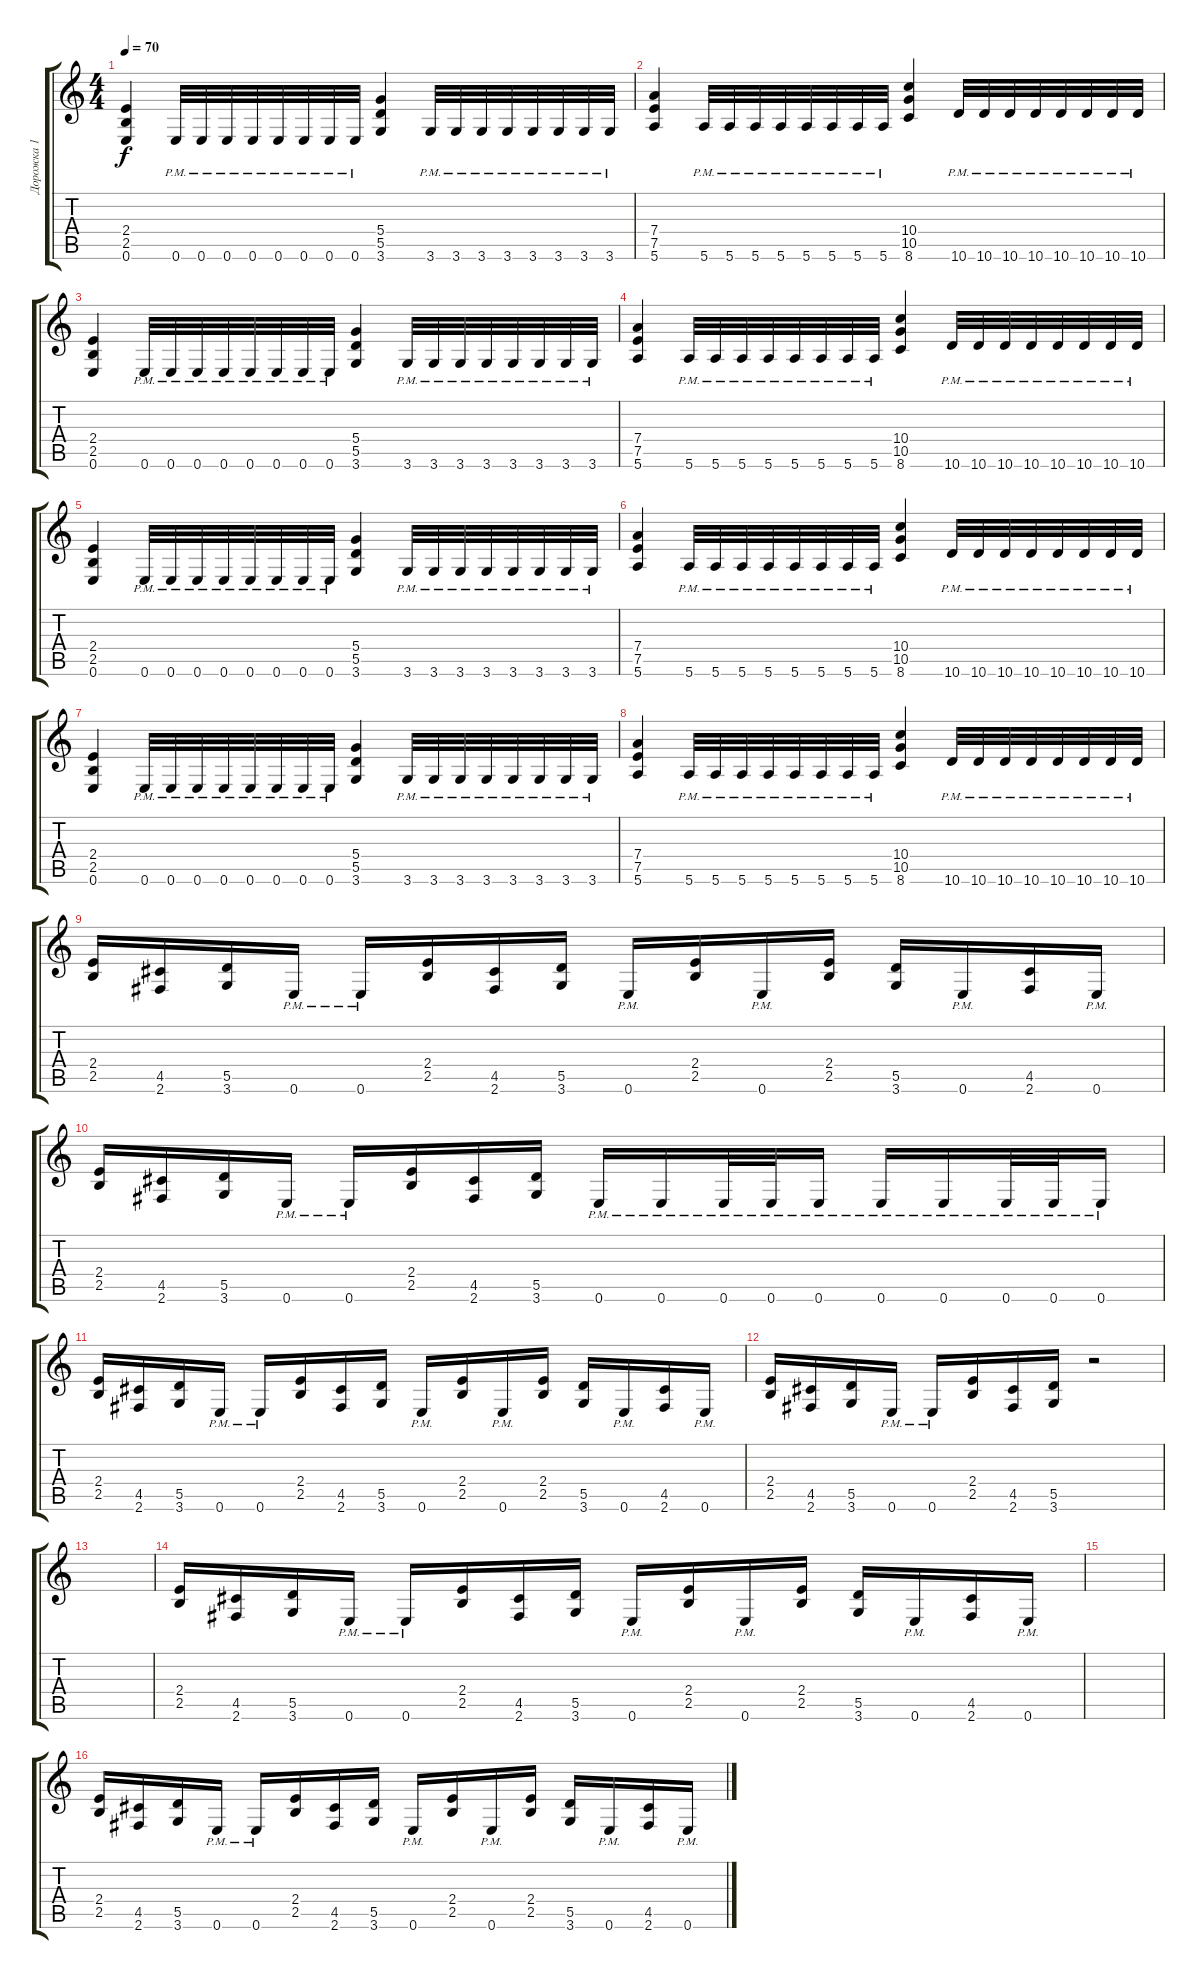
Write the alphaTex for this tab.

\track ("Дорожка 1" "Дорожка 1") {instrument overdrivenguitar}
\staff {score tabs}
\tuning (E4 B3 G3 D3 A2 E2) {hide}
\ts (4 4)
\tempo 70
\clef g2
\ks c
(2.4 2.5 0.6).4{dy f} 0.6{pm}.32 0.6{pm}.32 0.6{pm}.32 0.6{pm}.32 0.6{pm}.32 0.6{pm}.32 0.6{pm}.32 0.6{pm}.32 (5.4 5.5 3.6).4 3.6{pm}.32 3.6{pm}.32 3.6{pm}.32 3.6{pm}.32 3.6{pm}.32 3.6{pm}.32 3.6{pm}.32 3.6{pm}.32 |
(7.4 7.5 5.6).4 5.6{pm}.32 5.6{pm}.32 5.6{pm}.32 5.6{pm}.32 5.6{pm}.32 5.6{pm}.32 5.6{pm}.32 5.6{pm}.32 (10.4 10.5 8.6).4 10.6{pm}.32 10.6{pm}.32 10.6{pm}.32 10.6{pm}.32 10.6{pm}.32 10.6{pm}.32 10.6{pm}.32 10.6{pm}.32 |
(2.4 2.5 0.6).4 0.6{pm}.32 0.6{pm}.32 0.6{pm}.32 0.6{pm}.32 0.6{pm}.32 0.6{pm}.32 0.6{pm}.32 0.6{pm}.32 (5.4 5.5 3.6).4 3.6{pm}.32 3.6{pm}.32 3.6{pm}.32 3.6{pm}.32 3.6{pm}.32 3.6{pm}.32 3.6{pm}.32 3.6{pm}.32 |
(7.4 7.5 5.6).4 5.6{pm}.32 5.6{pm}.32 5.6{pm}.32 5.6{pm}.32 5.6{pm}.32 5.6{pm}.32 5.6{pm}.32 5.6{pm}.32 (10.4 10.5 8.6).4 10.6{pm}.32 10.6{pm}.32 10.6{pm}.32 10.6{pm}.32 10.6{pm}.32 10.6{pm}.32 10.6{pm}.32 10.6{pm}.32 |
(2.4 2.5 0.6).4 0.6{pm}.32 0.6{pm}.32 0.6{pm}.32 0.6{pm}.32 0.6{pm}.32 0.6{pm}.32 0.6{pm}.32 0.6{pm}.32 (5.4 5.5 3.6).4 3.6{pm}.32 3.6{pm}.32 3.6{pm}.32 3.6{pm}.32 3.6{pm}.32 3.6{pm}.32 3.6{pm}.32 3.6{pm}.32 |
(7.4 7.5 5.6).4 5.6{pm}.32 5.6{pm}.32 5.6{pm}.32 5.6{pm}.32 5.6{pm}.32 5.6{pm}.32 5.6{pm}.32 5.6{pm}.32 (10.4 10.5 8.6).4 10.6{pm}.32 10.6{pm}.32 10.6{pm}.32 10.6{pm}.32 10.6{pm}.32 10.6{pm}.32 10.6{pm}.32 10.6{pm}.32 |
(2.4 2.5 0.6).4 0.6{pm}.32 0.6{pm}.32 0.6{pm}.32 0.6{pm}.32 0.6{pm}.32 0.6{pm}.32 0.6{pm}.32 0.6{pm}.32 (5.4 5.5 3.6).4 3.6{pm}.32 3.6{pm}.32 3.6{pm}.32 3.6{pm}.32 3.6{pm}.32 3.6{pm}.32 3.6{pm}.32 3.6{pm}.32 |
(7.4 7.5 5.6).4 5.6{pm}.32 5.6{pm}.32 5.6{pm}.32 5.6{pm}.32 5.6{pm}.32 5.6{pm}.32 5.6{pm}.32 5.6{pm}.32 (10.4 10.5 8.6).4 10.6{pm}.32 10.6{pm}.32 10.6{pm}.32 10.6{pm}.32 10.6{pm}.32 10.6{pm}.32 10.6{pm}.32 10.6{pm}.32 |
(2.4 2.5).16 (4.5 2.6).16 (5.5 3.6).16 0.6{pm}.16 0.6{pm}.16 (2.4 2.5).16 (4.5 2.6).16 (5.5 3.6).16 0.6{pm}.16 (2.4 2.5).16 0.6{pm}.16 (2.4 2.5).16 (5.5 3.6).16 0.6{pm}.16 (4.5 2.6).16 0.6{pm}.16 |
(2.4 2.5).16 (4.5 2.6).16 (5.5 3.6).16 0.6{pm}.16 0.6{pm}.16 (2.4 2.5).16 (4.5 2.6).16 (5.5 3.6).16 0.6{pm}.16 0.6{pm}.16 0.6{pm}.32 0.6{pm}.32 0.6{pm}.16 0.6{pm}.16 0.6{pm}.16 0.6{pm}.32 0.6{pm}.32 0.6{pm}.16 |
(2.4 2.5).16 (4.5 2.6).16 (5.5 3.6).16 0.6{pm}.16 0.6{pm}.16 (2.4 2.5).16 (4.5 2.6).16 (5.5 3.6).16 0.6{pm}.16 (2.4 2.5).16 0.6{pm}.16 (2.4 2.5).16 (5.5 3.6).16 0.6{pm}.16 (4.5 2.6).16 0.6{pm}.16 |
(2.4 2.5).16 (4.5 2.6).16 (5.5 3.6).16 0.6{pm}.16 0.6{pm}.16 (2.4 2.5).16 (4.5 2.6).16 (5.5 3.6).16 r.2 |
|
(2.4 2.5).16 (4.5 2.6).16 (5.5 3.6).16 0.6{pm}.16 0.6{pm}.16 (2.4 2.5).16 (4.5 2.6).16 (5.5 3.6).16 0.6{pm}.16 (2.4 2.5).16 0.6{pm}.16 (2.4 2.5).16 (5.5 3.6).16 0.6{pm}.16 (4.5 2.6).16 0.6{pm}.16 |
|
(2.4 2.5).16 (4.5 2.6).16 (5.5 3.6).16 0.6{pm}.16 0.6{pm}.16 (2.4 2.5).16 (4.5 2.6).16 (5.5 3.6).16 0.6{pm}.16 (2.4 2.5).16 0.6{pm}.16 (2.4 2.5).16 (5.5 3.6).16 0.6{pm}.16 (4.5 2.6).16 0.6{pm}.16
